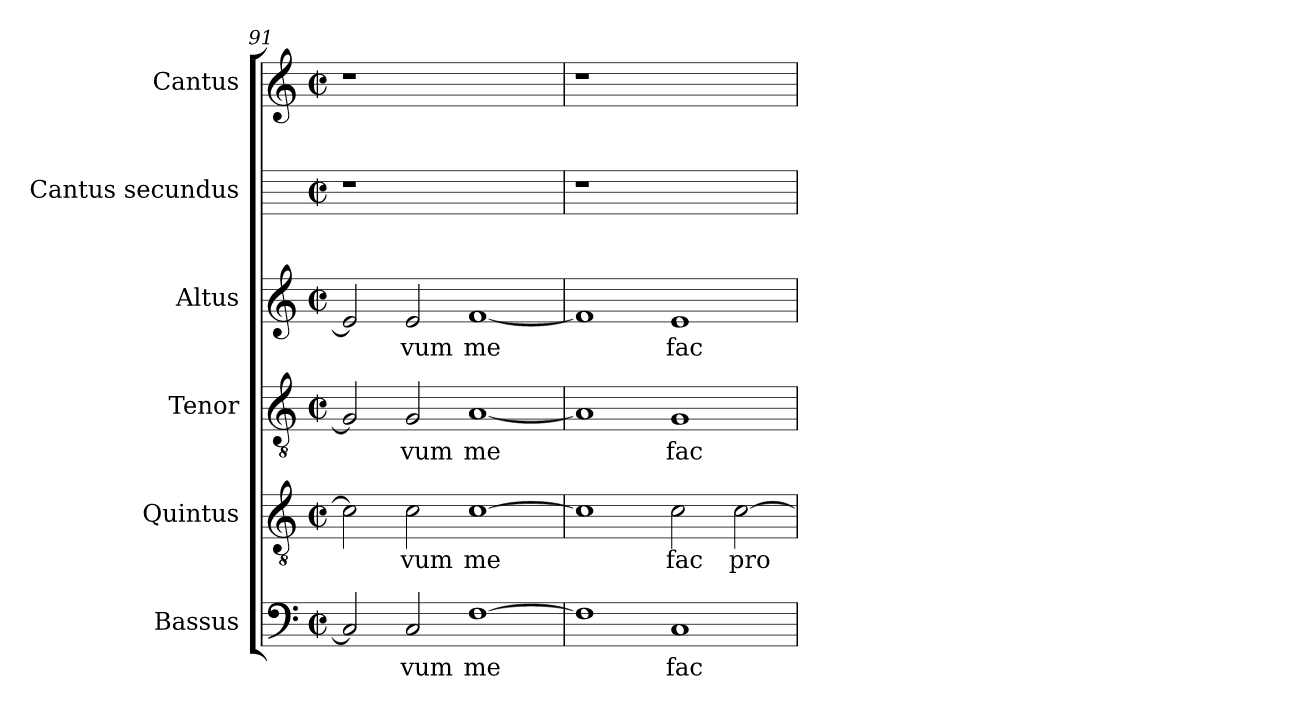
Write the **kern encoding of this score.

**kern	**text	**kern	**text	**kern	**text	**kern	**text	**kern	**kern
*part6	*part6	*part5	*part5	*part4	*part4	*part3	*part3	*part2	*part1
*staff6	*staff6	*staff5	*staff5	*staff4	*staff4	*staff3	*staff3	*staff2	*staff1
*I"Bassus	*	*I"Quintus	*	*I"Tenor	*	*I"Altus	*	*I"Cantus  secundus	*I"Cantus
*I'B	*	*I'Q	*	*I'T	*	*I'A	*	*	*I'C
*clefF4	*	*clefGv2	*	*clefGv2	*	*clefG2	*	*	*clefG2
*k[]	*	*k[]	*	*k[]	*	*k[]	*	*k[]	*k[]
*C:	*	*C:	*	*C:	*	*C:	*	*C:	*C:
*M2/2	*	*M2/2	*	*M2/2	*	*M2/2	*	*M2/2	*M2/2
*met(c|)	*	*met(c|)	*	*met(c|)	*	*met(c|)	*	*met(c|)	*met(c|)
=91	=91	=91	=91	=91	=91	=91	=91	=91	=91
!	!LO:LY:b:cj	!	!LO:LY:b:cj	!	!LO:LY:b:cj	!	!LO:LY:b:cj	!	!
2C/]	.	2c\]	.	2G/]	.	2e/]	.	1r	1r
!	!LO:LY:b:cj	!	!LO:LY:b:cj	!	!LO:LY:b:cj	!	!LO:LY:b:cj	!	!
2C/	vum	2c\	vum	2G/	vum	2e/	vum	.	.
!	!LO:LY:b:cj	!	!LO:LY:b:cj	!	!LO:LY:b:cj	!	!LO:LY:b:cj	!	!
[>1F	me	[>1c	me	[<1A	me	[<1f	me	1ryy	1ryy
=92	=92	=92	=92	=92	=92	=92	=92	=92	=92
!	!LO:LY:b:cj	!	!LO:LY:b:cj	!	!LO:LY:b:cj	!	!LO:LY:b:cj	!	!
1F]	.	1c]	.	1A]	.	1f]	.	1r	1r
!	!LO:LY:b:cj	!	!LO:LY:b:cj	!	!LO:LY:b:cj	!	!LO:LY:b:cj	!	!
1C	fac	2c\	fac	1G	fac	1e	fac	1ryy	1ryy
!	!	!	!LO:LY:b:cj	!	!	!	!	!	!
.	.	[>2c\	pro	.	.	.	.	.	.
=	=	=	=	=	=	=	=	=	=
*-	*-	*-	*-	*-	*-	*-	*-	*-	*-
